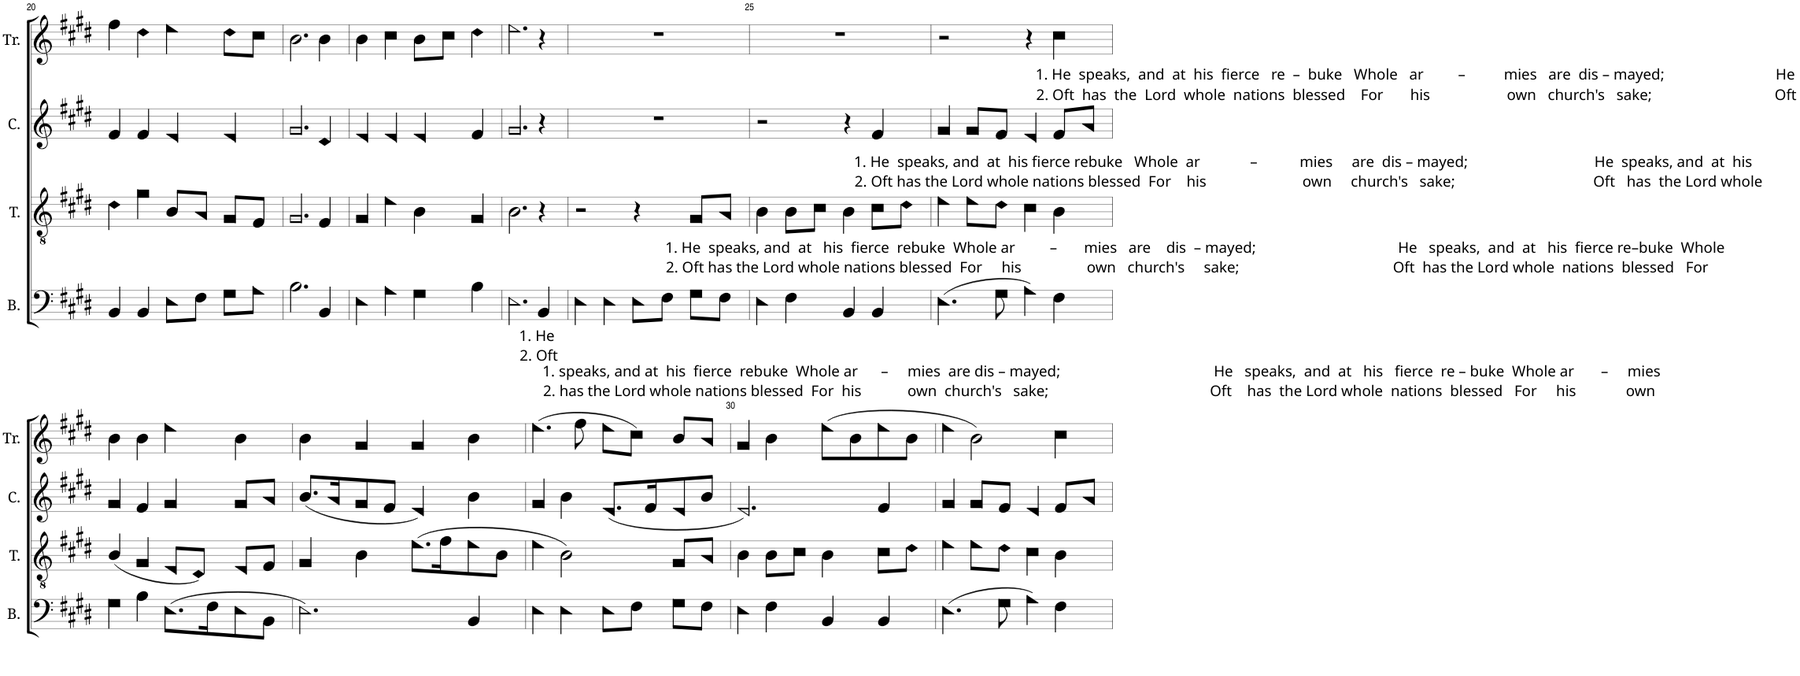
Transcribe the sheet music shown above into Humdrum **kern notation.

**kern	**kern	**kern	**kern
*part4	*part3	*part2	*part1
*staff4	*staff3	*staff2	*staff1
*I"B.	*I"T.	*I"C.	*I"Tr.
*I'B.	*I'T.	*I'C.	*I'Tr.
!!LO:PB:g=z
*clefF4	*clefGv2	*clefG2	*clefG2
*k[f#c#g#d#]	*k[f#c#g#d#]	*k[f#c#g#d#]	*k[f#c#g#d#]
*M4/4	*M4/4	*M4/4	*M4/4
*met(c)	*met(c)	*met(c)	*met(c)
=20	=20	=20	=20
4BB!/	4d#!\	4f#!/	4ff#!\
4BB!/	4g#!\	4f#!/	4dd#!\
8E!\L	8B!/L	4e!/	4ee!\
8F#!\J	8A!/J	.	.
8G#!\L	8G#!/L	4e!/	8dd#!\L
8A!\J	8F#!/J	.	8cc#!\J
=21	=21	=21	=21
2.B!\	2.G#!/	2.g#!/	2.b!\
4BB!/	4F#!/	4d#!/	4b!\
=22	=22	=22	=22
4E!\	4G#!/	4e!/	4b!\
4A!\	4e!\	4e!/	4cc#!\
4G#!\	4B!\	4e!/	8b!\L
.	.	.	8cc#!\J
4B!\	4G#!/	4f#!/	4dd#!\
=23	=23	=23	=23
2.E!\	2.B!\	2.g#!/	2.ee!\
!LO:TX:b:t=1. He	!	!	!
!LO:TX:b:t=2. Oft	!	!	!
4BB!/	4r	4r	4r
=24	=24	=24	=24
!LO:TX:b:t=1. speaks, and at  his  fierce  rebuke  Whole ar      –     mies  are dis – mayed;                                        He   speaks,  and  at   his   fierce  re – buke  Whole ar       –     mies	!	!	!
!LO:TX:b:t=2. has the Lord whole nations blessed  For  his            own  church's   sake;                                          Oft    has  the Lord whole  nations  blessed   For     his             own	!	!	!
4E!\	2r	1r	1r
4E!\	.	.	.
8E!\L	4r	.	.
8F#!\J	.	.	.
!	!LO:TX:b:t=1. He  speaks, and  at   his  fierce  rebuke  Whole ar         –       mies   are    dis  – mayed;                                     He   speaks,  and  at   his  fierce re–buke  Whole	!	!
!	!LO:TX:b:t=2. Oft has the Lord whole nations blessed  For     his                 own   church's     sake;                                        Oft  has the Lord whole  nations  blessed   For	!	!
8G#!\L	8G#!/L	.	.
8F#!\J	8A!/J	.	.
=25	=25	=25	=25
4E!\	4B!\	2r	1r
4F#!\	8B!\L	.	.
.	8c#!\J	.	.
4BB!/	4B!\	4r	.
!	!	!LO:TX:b:t=1. He  speaks, and  at  his fierce rebuke   Whole  ar             –           mies     are  dis – mayed;                                 He  speaks, and  at  his	!
!	!	!LO:TX:b:t=2. Oft has the Lord whole nations blessed  For    his                         own     church's   sake;                                    Oft   has  the Lord whole	!
4BB!/	8c#!\L	4f#!/	.
.	8d#!\J	.	.
=26	=26	=26	=26
(4.E!\	4e!\	4g#!/	2r
.	8e!\L	8g#!/L	.
8G#!\	8d#!\J	8f#!/J	.
4A!\)	4c#!\	4e!/	4r
!	!	!	!LO:TX:b:t=1. He  speaks,  and  at  his  fierce   re  –  buke   Whole   ar         –          mies   are  dis – mayed;                             He
!	!	!	!LO:TX:b:t=2. Oft  has  the  Lord  whole  nations  blessed    For       his                    own   church's   sake;                                Oft
4F#!\	4B!\	8f#!/L	4cc#!\
.	.	8a!/J	.
!!LO:LB:g=z
=27	=27	=27	=27
4G#!\	(4B!/	4g#!/	4b!\
4B!\	4G#!/	4f#!/	4b!\
(8.E!\L	8E!/L	4g#!/	4ee!\
.	8D#!/J)	.	.
16F#!\K	.	.	.
8E!\	8E!/L	8g#!/L	4b!\
8BB!\J	8F#!/J	8a!/J	.
=28	=28	=28	=28
2.E!\)	4G#!/	(8.b!/L	4b!\
.	.	16a!/K	.
.	4B!\	8g#!/	4g#!/
.	.	8f#!/J	.
.	(8.e!\L	4e!/)	4g#!/
.	16f#!\K	.	.
4BB!/	8e!\	4b!\	4b!\
.	8B!\J	.	.
=29	=29	=29	=29
4E!\	4e!\	4g#!/	(4.ee!\
4E!\	2B!\)	4b!\	.
.	.	.	8ff#!\
8E!\L	.	(8.e!/L	8ee!\L
8F#!\J	.	.	8cc#!\J)
.	.	16f#!/K	.
8G#!\L	8G#!/L	8e!/	8b!/L
8F#!\J	8A!/J	8b!/J	8a!/J
=30	=30	=30	=30
4E!\	4B!\	2.e!/)	4g#!/
4F#!\	8B!\L	.	4b!\
.	8c#!\J	.	.
4BB!/	4B!\	.	(8ee!\L
.	.	.	8b!\
4BB!/	8c#!\L	4f#!/	8ee!\
.	8d#!\J	.	8b!\J
=31	=31	=31	=31
(4.E!\	4e!\	4g#!/	4ee!\
.	8e!\L	8g#!/L	2b!\)
8G#!\	8d#!\J	8f#!/J	.
4A!\)	4c#!\	4e!/	.
4F#!\	4B!\	8f#!/L	4cc#!\
.	.	8a!/J	.
=	=	=	=
*-	*-	*-	*-
